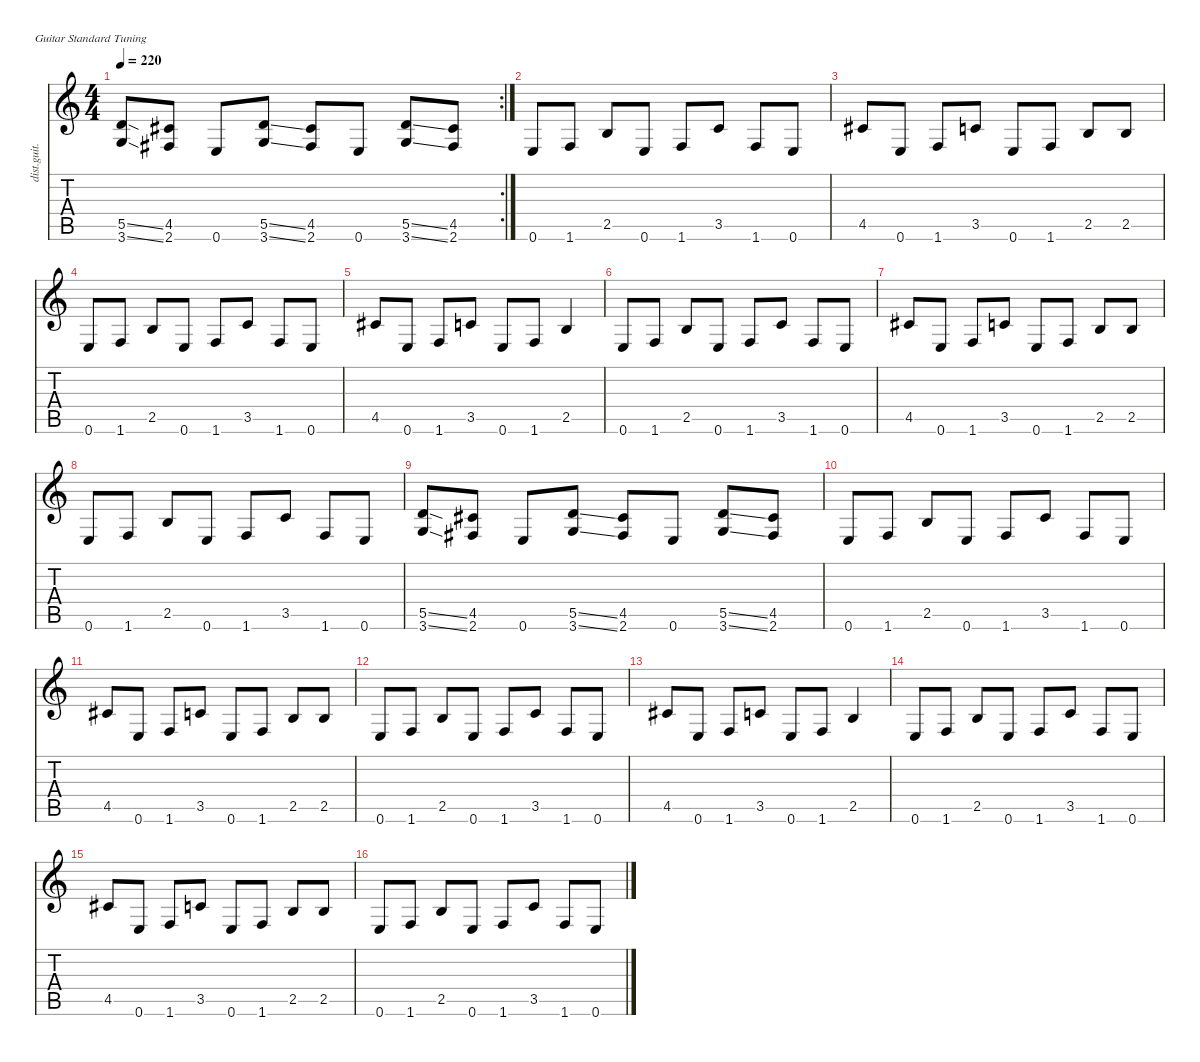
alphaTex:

\defaultSystemsLayout 4
\hideDynamics
\bracketExtendMode nobrackets
\track ("Hetfield" "dist.guit.") {instrument distortionguitar}
\staff {score tabs}
\tuning (E4 B3 G3 D3 A2 E2)
\rc 2
\ts (4 4)
\tempo 220
\clef g2
\ks c
(5.5{ss} 3.6{ss}).8{dy f beam Up} (4.5{acc #} 2.6{acc #}).8{beam Up} 0.6.8{beam Up} (5.5{ss} 3.6{ss}).8{beam Up} (4.5{acc #} 2.6{acc #}).8{beam Up} 0.6.8{beam Up} (5.5{ss} 3.6{ss}).8{beam Up} (4.5{acc #} 2.6{acc #}).8{beam Up} |
0.6.8{beam Up} 1.6.8{beam Up} 2.5.8{beam Up} 0.6.8{beam Up} 1.6.8{beam Up} 3.5.8{beam Up} 1.6.8{beam Up} 0.6.8{beam Up} |
4.5{acc #}.8{beam Up} 0.6.8{beam Up} 1.6.8{beam Up} 3.5.8{beam Up} 0.6.8{beam Up} 1.6.8{beam Up} 2.5.8{beam Up} 2.5.8{beam Up} |
0.6.8{beam Up} 1.6.8{beam Up} 2.5.8{beam Up} 0.6.8{beam Up} 1.6.8{beam Up} 3.5.8{beam Up} 1.6.8{beam Up} 0.6.8{beam Up} |
4.5{acc #}.8{beam Up} 0.6.8{beam Up} 1.6.8{beam Up} 3.5.8{beam Up} 0.6.8{beam Up} 1.6.8{beam Up} 2.5.4{beam Up} |
0.6.8{beam Up} 1.6.8{beam Up} 2.5.8{beam Up} 0.6.8{beam Up} 1.6.8{beam Up} 3.5.8{beam Up} 1.6.8{beam Up} 0.6.8{beam Up} |
4.5{acc #}.8{beam Up} 0.6.8{beam Up} 1.6.8{beam Up} 3.5.8{beam Up} 0.6.8{beam Up} 1.6.8{beam Up} 2.5.8{beam Up} 2.5.8{beam Up} |
0.6.8{beam Up} 1.6.8{beam Up} 2.5.8{beam Up} 0.6.8{beam Up} 1.6.8{beam Up} 3.5.8{beam Up} 1.6.8{beam Up} 0.6.8{beam Up} |
(5.5{ss} 3.6{ss}).8{beam Up} (4.5{acc #} 2.6{acc #}).8{beam Up} 0.6.8{beam Up} (5.5{ss} 3.6{ss}).8{beam Up} (4.5{acc #} 2.6{acc #}).8{beam Up} 0.6.8{beam Up} (5.5{ss} 3.6{ss}).8{beam Up} (4.5{acc #} 2.6{acc #}).8{beam Up} |
0.6.8{beam Up} 1.6.8{beam Up} 2.5.8{beam Up} 0.6.8{beam Up} 1.6.8{beam Up} 3.5.8{beam Up} 1.6.8{beam Up} 0.6.8{beam Up} |
4.5{acc #}.8{beam Up} 0.6.8{beam Up} 1.6.8{beam Up} 3.5.8{beam Up} 0.6.8{beam Up} 1.6.8{beam Up} 2.5.8{beam Up} 2.5.8{beam Up} |
0.6.8{beam Up} 1.6.8{beam Up} 2.5.8{beam Up} 0.6.8{beam Up} 1.6.8{beam Up} 3.5.8{beam Up} 1.6.8{beam Up} 0.6.8{beam Up} |
4.5{acc #}.8{beam Up} 0.6.8{beam Up} 1.6.8{beam Up} 3.5.8{beam Up} 0.6.8{beam Up} 1.6.8{beam Up} 2.5.4{beam Up} |
0.6.8{beam Up} 1.6.8{beam Up} 2.5.8{beam Up} 0.6.8{beam Up} 1.6.8{beam Up} 3.5.8{beam Up} 1.6.8{beam Up} 0.6.8{beam Up} |
4.5{acc #}.8{beam Up} 0.6.8{beam Up} 1.6.8{beam Up} 3.5.8{beam Up} 0.6.8{beam Up} 1.6.8{beam Up} 2.5.8{beam Up} 2.5.8{beam Up} |
0.6.8{beam Up} 1.6.8{beam Up} 2.5.8{beam Up} 0.6.8{beam Up} 1.6.8{beam Up} 3.5.8{beam Up} 1.6.8{beam Up} 0.6.8{beam Up}
